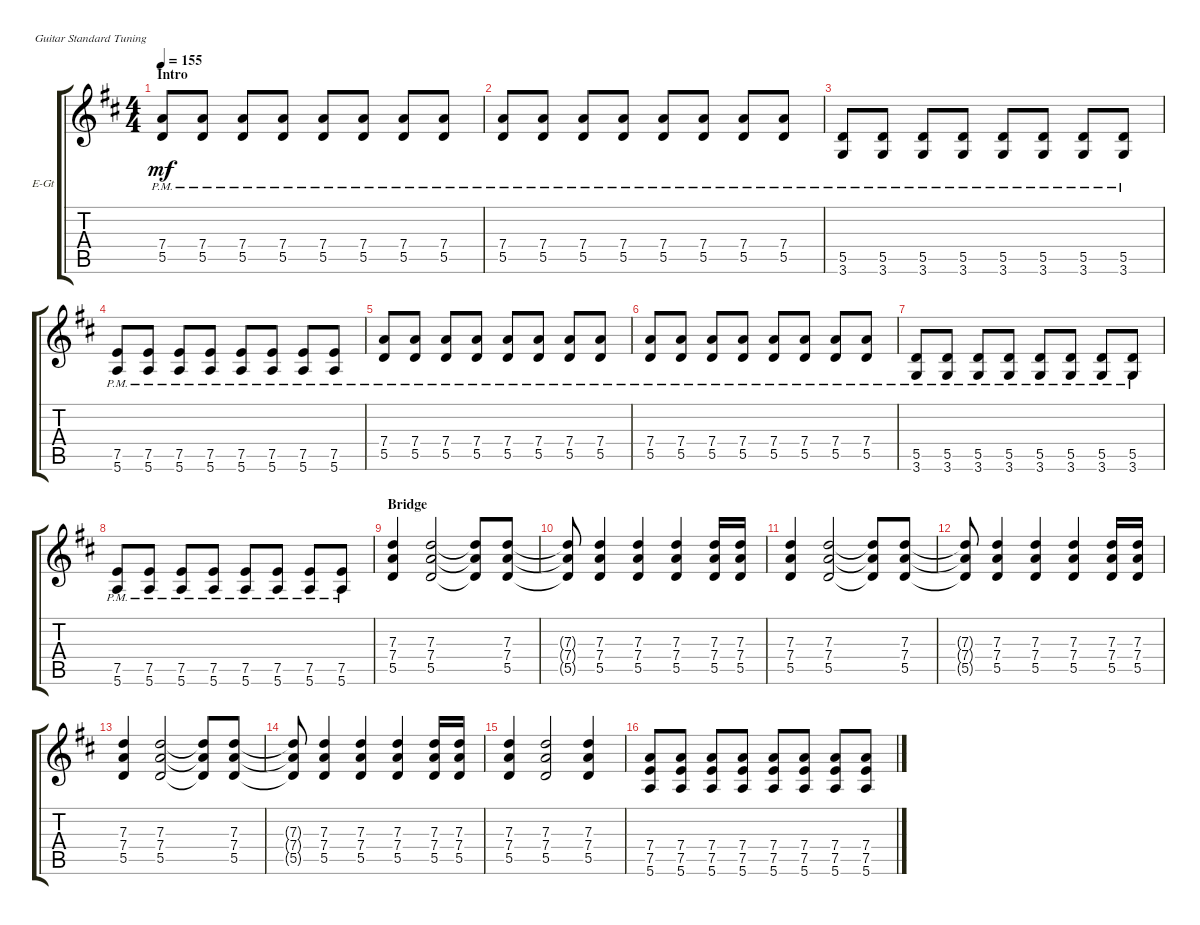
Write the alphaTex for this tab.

\defaultSystemsLayout 4
\bracketExtendMode groupsimilarinstruments
\firstSystemTrackNameOrientation horizontal
\otherSystemsTrackNameOrientation horizontal
\track ("Electric Guitar (Michael Poulsen)" "E-Gt") {instrument distortionguitar}
\staff {score tabs}
\tuning (E4 B3 G3 D3 A2 E2)
\ts (4 4)
\section ("" "Intro")
\tempo 155
\clef g2
\scale
0.523077
\ks d
(5.5{pm} 7.4{pm}).8{dy mf instrument distortionguitar} (5.5{pm} 7.4{pm}).8 (5.5{pm} 7.4{pm}).8 (5.5{pm} 7.4{pm}).8 (5.5{pm} 7.4{pm}).8 (5.5{pm} 7.4{pm}).8 (5.5{pm} 7.4{pm}).8 (5.5{pm} 7.4{pm}).8 |
\scale
0.238462 (5.5{pm} 7.4{pm}).8 (5.5{pm} 7.4{pm}).8 (5.5{pm} 7.4{pm}).8 (5.5{pm} 7.4{pm}).8 (5.5{pm} 7.4{pm}).8 (5.5{pm} 7.4{pm}).8 (5.5{pm} 7.4{pm}).8 (5.5{pm} 7.4{pm}).8 |
\scale
0.238462 (3.6{pm} 5.5{pm}).8 (3.6{pm} 5.5{pm}).8 (3.6{pm} 5.5{pm}).8 (3.6{pm} 5.5{pm}).8 (3.6{pm} 5.5{pm}).8 (3.6{pm} 5.5{pm}).8 (3.6{pm} 5.5{pm}).8 (3.6{pm} 5.5{pm}).8 |
\scale
0.333333 (5.6{pm} 7.5{pm}).8 (5.6{pm} 7.5{pm}).8 (5.6{pm} 7.5{pm}).8 (5.6{pm} 7.5{pm}).8 (5.6{pm} 7.5{pm}).8 (5.6{pm} 7.5{pm}).8 (5.6{pm} 7.5{pm}).8 (5.6{pm} 7.5{pm}).8 |
\scale
0.333333 (5.5{pm} 7.4{pm}).8 (5.5{pm} 7.4{pm}).8 (5.5{pm} 7.4{pm}).8 (5.5{pm} 7.4{pm}).8 (5.5{pm} 7.4{pm}).8 (5.5{pm} 7.4{pm}).8 (5.5{pm} 7.4{pm}).8 (5.5{pm} 7.4{pm}).8 |
\scale
0.333333 (5.5{pm} 7.4{pm}).8 (5.5{pm} 7.4{pm}).8 (5.5{pm} 7.4).8 (5.5{pm} 7.4).8 (5.5{pm} 7.4).8 (5.5{pm} 7.4).8 (5.5{pm} 7.4).8 (5.5{pm} 7.4).8 |
\scale
0.333333 (3.6{pm} 5.5{pm}).8 (3.6{pm} 5.5{pm}).8 (3.6{pm} 5.5{pm}).8 (3.6{pm} 5.5{pm}).8 (3.6{pm} 5.5{pm}).8 (3.6{pm} 5.5{pm}).8 (3.6{pm} 5.5{pm}).8 (3.6{pm} 5.5{pm}).8 |
\scale
0.333333 (5.6{pm} 7.5{pm}).8 (5.6{pm} 7.5{pm}).8 (5.6{pm} 7.5{pm}).8 (5.6{pm} 7.5{pm}).8 (5.6{pm} 7.5{pm}).8 (5.6{pm} 7.5{pm}).8 (5.6{pm} 7.5{pm}).8 (5.6{pm} 7.5{pm}).8 |
\section ("" "Bridge")
\scale
0.333333 (5.5 7.4 7.3).4 (5.5 7.4 7.3).2 (5.5{t} 7.4{t} 7.3{t}).8 (5.5 7.4 7.3).8 |
\scale
0.333333 (5.5{t} 7.4{t} 7.3{t}).8 (5.5 7.4 7.3).4 (5.5 7.4 7.3).4 (5.5 7.4 7.3).4 (5.5 7.4 7.3).16 (5.5 7.4 7.3).16 |
\scale
0.333333 (5.5 7.4 7.3).4 (5.5 7.4 7.3).2 (5.5{t} 7.4{t} 7.3{t}).8 (5.5 7.4 7.3).8 |
\scale
0.333333 (5.5{t} 7.4{t} 7.3{t}).8 (5.5 7.4 7.3).4 (5.5 7.4 7.3).4 (5.5 7.4 7.3).4 (5.5 7.4 7.3).16 (5.5 7.4 7.3).16 |
\scale
0.333333 (5.5 7.4 7.3).4 (5.5 7.4 7.3).2 (5.5{t} 7.4{t} 7.3{t}).8 (5.5 7.4 7.3).8 |
\scale
0.333333 (5.5{t} 7.4{t} 7.3{t}).8 (5.5 7.4 7.3).4 (5.5 7.4 7.3).4 (5.5 7.4 7.3).4 (5.5 7.4 7.3).16 (5.5 7.4 7.3).16 |
\scale
0.333333 (5.5 7.4 7.3).4 (5.5 7.4 7.3).2 (5.5 7.4 7.3).4 |
\scale
0.333333 (5.6 7.5 7.4).8 (5.6 7.5 7.4).8 (5.6 7.5 7.4).8 (5.6 7.5 7.4).8 (5.6 7.5 7.4).8 (5.6 7.5 7.4).8 (5.6 7.5 7.4).8 (5.6 7.5 7.4).8
